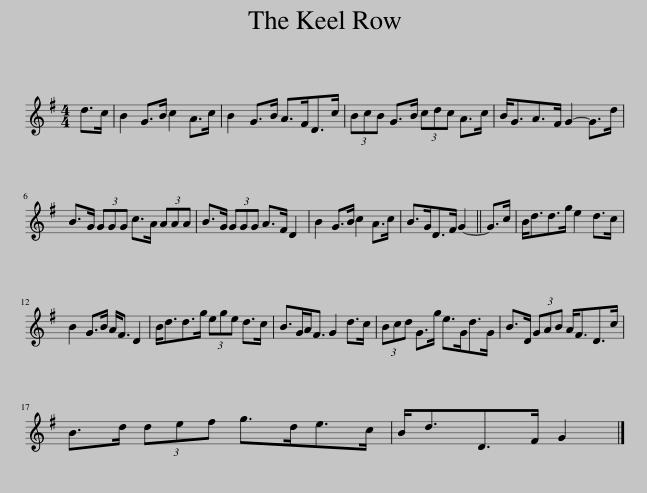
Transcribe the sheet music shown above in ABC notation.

X:1
L:1/8
M:4/4
I:linebreak $
K:G
V:1 treble
V:1
 d>c | B2 G>B c2 A>c | B2 G>B A>FD>c | (3BcB G>B (3cdc A>c | B<GA>F G2- G>d |$ %5
 B>G (3GGG c>A (3AAA | B>G (3GGG A>F D2 | B2 G>B c2 A>c | B>GD>F G2- || G>c | %10
 B<dd>g e2 d>c |$ B2 G>B A<F D2 | B<dd>g (3ege d>c | B>GA<F G2 d>c | (3Bcd G>g e>Gd>G | %15
 B>D (3GAB A<FD>c |$ B>d (3def g>de>c | B<dD>F G2 |] %18
